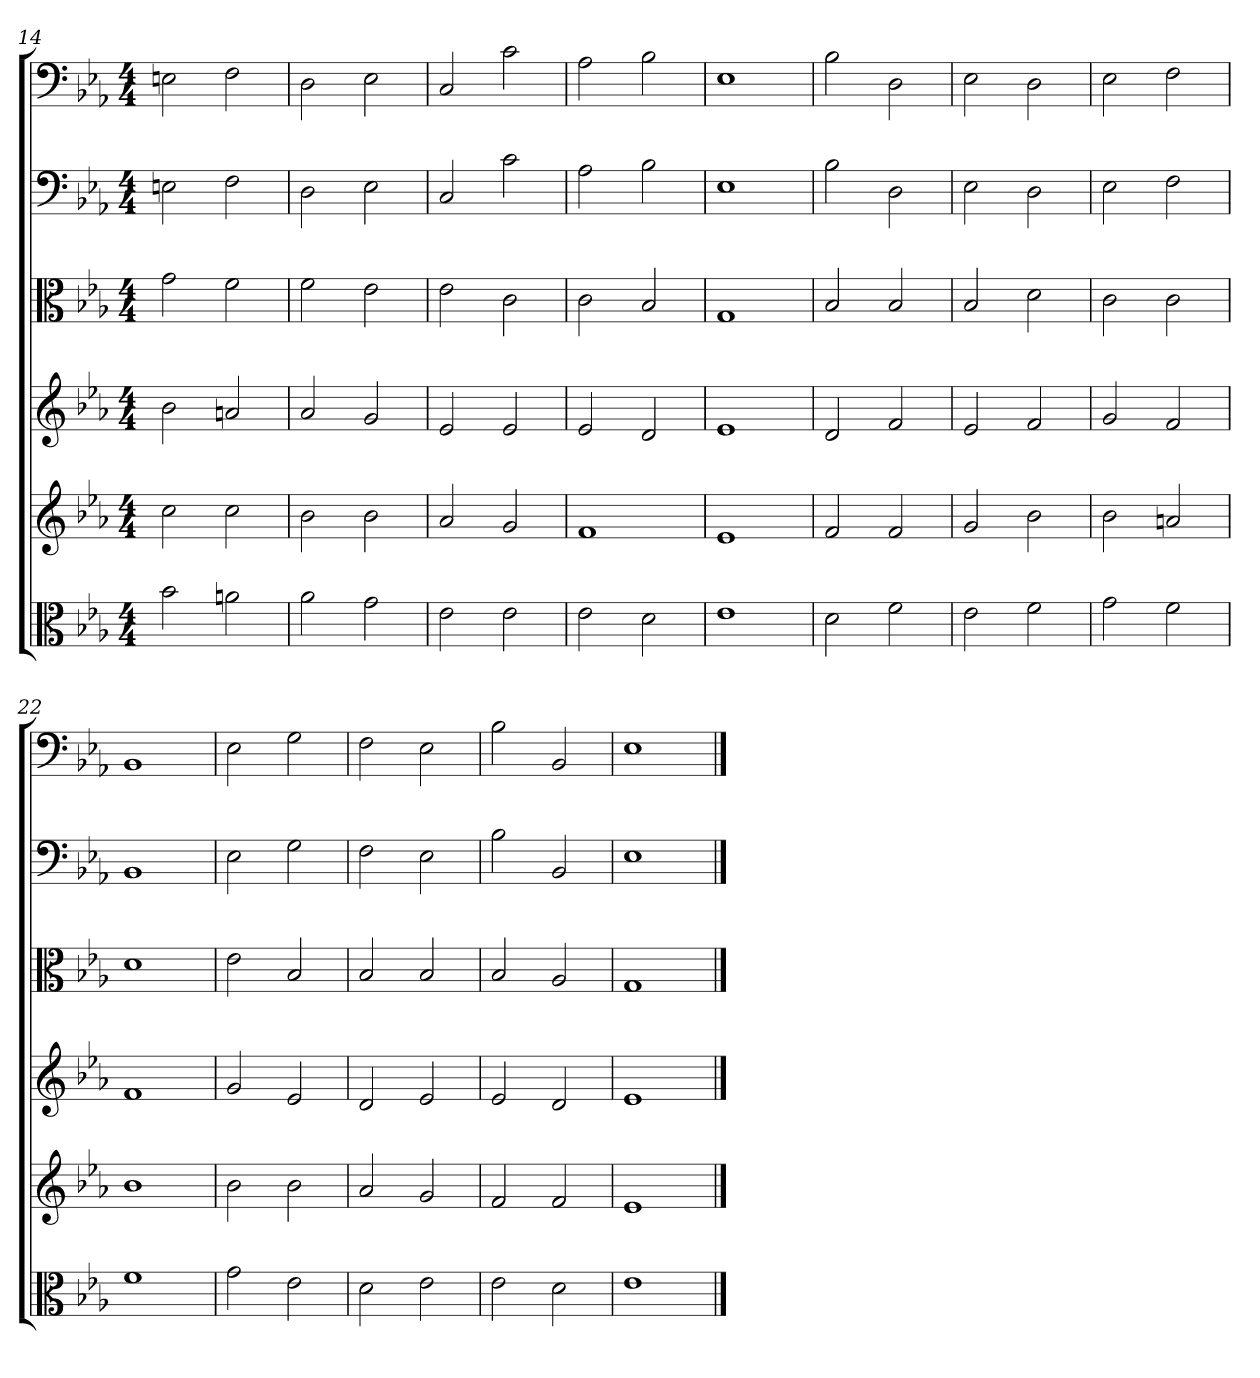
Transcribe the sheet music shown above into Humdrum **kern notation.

**kern	**kern	**kern	**kern	**kern	**kern
*part6	*part5	*part4	*part3	*part2	*part1
*staff6	*staff5	*staff4	*staff3	*staff2	*staff1
*clefC3	*	*	*clefC3	*clefF4	*clefF4
*k[b-e-a-]	*k[b-e-a-]	*k[b-e-a-]	*k[b-e-a-]	*k[b-e-a-]	*k[b-e-a-]
*E-:	*E-:	*E-:	*E-:	*E-:	*E-:
*M4/4	*M4/4	*M4/4	*M4/4	*M4/4	*M4/4
=14	=14	=14	=14	=14	=14
2b-	2cc	2b-	2g	2En	2En
2an	2cc	2an	2f	2F	2F
=15	=15	=15	=15	=15	=15
2a-	2b-	2a-	2f	2D	2D
2g	2b-	2g	2e-	2E-	2E-
=16	=16	=16	=16	=16	=16
2e-	2a-	2e-	2e-	2C	2C
2e-	2g	2e-	2c	2c	2c
=17	=17	=17	=17	=17	=17
2e-	1f	2e-	2c	2A-	2A-
2d	.	2d	2B-	2B-	2B-
=18	=18	=18	=18	=18	=18
1e-	1e-	1e-	1G	1E-	1E-
=19	=19	=19	=19	=19	=19
2d	2f	2d	2B-	2B-	2B-
2f	2f	2f	2B-	2D	2D
=20	=20	=20	=20	=20	=20
2e-	2g	2e-	2B-	2E-	2E-
2f	2b-	2f	2d	2D	2D
=21	=21	=21	=21	=21	=21
2g	2b-	2g	2c	2E-	2E-
2f	2an	2f	2c	2F	2F
=22	=22	=22	=22	=22	=22
1f	1b-	1f	1d	1BB-	1BB-
=23	=23	=23	=23	=23	=23
2g	2b-	2g	2e-	2E-	2E-
2e-	2b-	2e-	2B-	2G	2G
=24	=24	=24	=24	=24	=24
2d	2a-	2d	2B-	2F	2F
2e-	2g	2e-	2B-	2E-	2E-
=25	=25	=25	=25	=25	=25
2e-	2f	2e-	2B-	2B-	2B-
2d	2f	2d	2A-	2BB-	2BB-
=26	=26	=26	=26	=26	=26
1e-	1e-	1e-	1G	1E-	1E-
==	==	==	==	==	==
*-	*-	*-	*-	*-	*-
